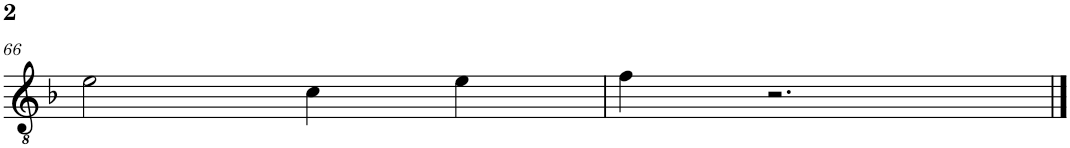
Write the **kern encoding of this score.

**kern
*part1
*staff1
*I"Trombone
*I'Tbn.
!!LO:PB:g=z
*clefGv2
*Trd1c2
*k[b-]
*M4/4
=66
2e\
4c\
4e\
=67
4f\
2.r
==
*-
